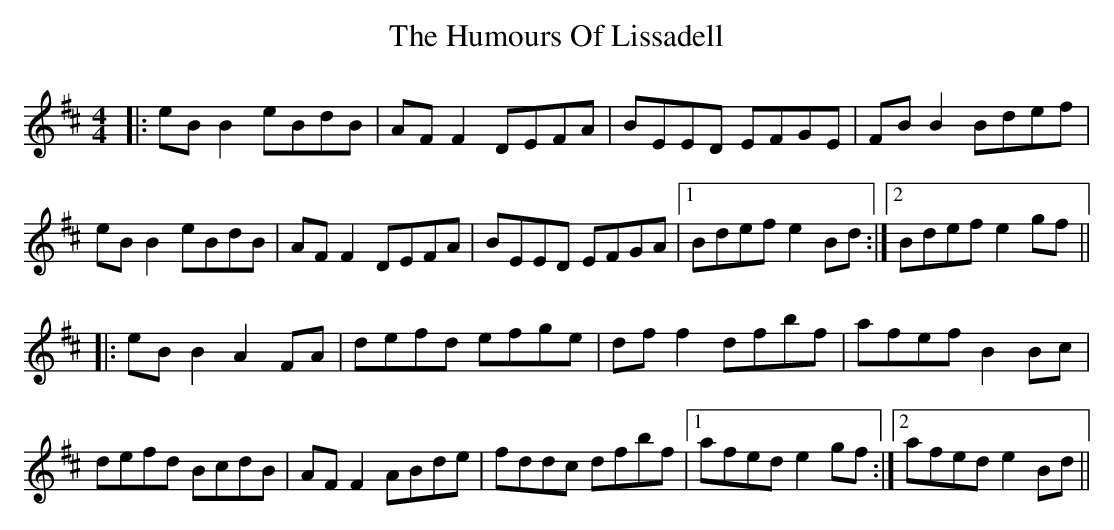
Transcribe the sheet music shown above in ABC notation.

X:1
T: The Humours Of Lissadell
M: 4/4
L: 1/8
K: Edor
|:eBB2 eBdB|AFF2 DEFA|BEED EFGE|FBB2 Bdef|
eBB2 eBdB|AFF2 DEFA|BEED EFGA|1 Bdef e2Bd:|2 Bdef e2 gf||
|:eBB2 A2FA|defd efge|dff2 dfbf|afef B2Bc|
defd BcdB|AFF2 ABde|fddc dfbf|1 afed e2 gf:|2 afed e2Bd||
